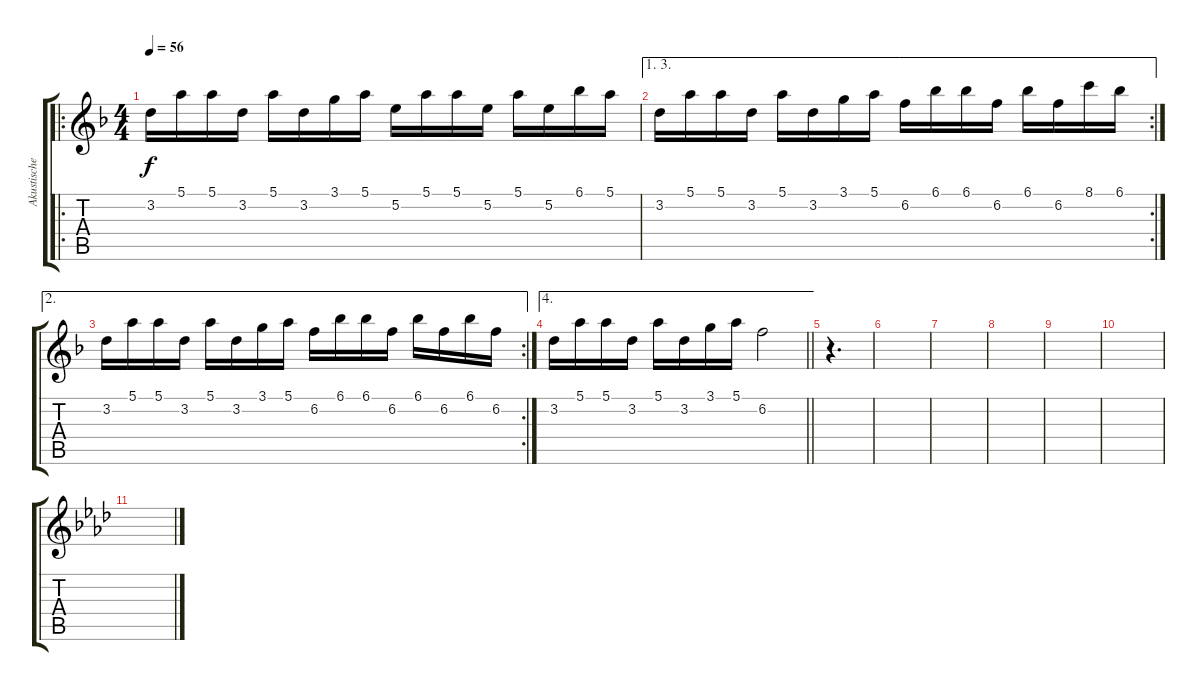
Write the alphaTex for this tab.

\track ("Akustische Gitarre (Stahl)" "Akustische") {instrument acousticguitarsteel}
\staff {score tabs}
\tuning (E4 B3 G3 D3 A2 E2) {hide}
\ro
\ts (4 4)
\tempo 56
\clef g2
\ks f
3.2.16{dy f instrument acousticguitarsteel} 5.1.16 5.1.16 3.2.16 5.1.16 3.2.16 3.1.16 5.1.16 5.2.16 5.1.16 5.1.16 5.2.16 5.1.16 5.2.16 6.1.16 5.1.16 |
\ae (1 3)
\rc 2
3.2.16 5.1.16 5.1.16 3.2.16 5.1.16 3.2.16 3.1.16 5.1.16 6.2.16 6.1.16 6.1.16 6.2.16 6.1.16 6.2.16 8.1.16 6.1.16 |
\ae 2
\rc 2
3.2.16 5.1.16 5.1.16 3.2.16 5.1.16 3.2.16 3.1.16 5.1.16 6.2.16 6.1.16 6.1.16 6.2.16 6.1.16 6.2.16 6.1.16 6.2.16 |
\ae 4
\barLineRight lightlight
3.2.16 5.1.16 5.1.16 3.2.16 5.1.16 3.2.16 3.1.16 5.1.16 6.2.2 |
r.4{d} |
|
|
|
|
|
\ks ab
